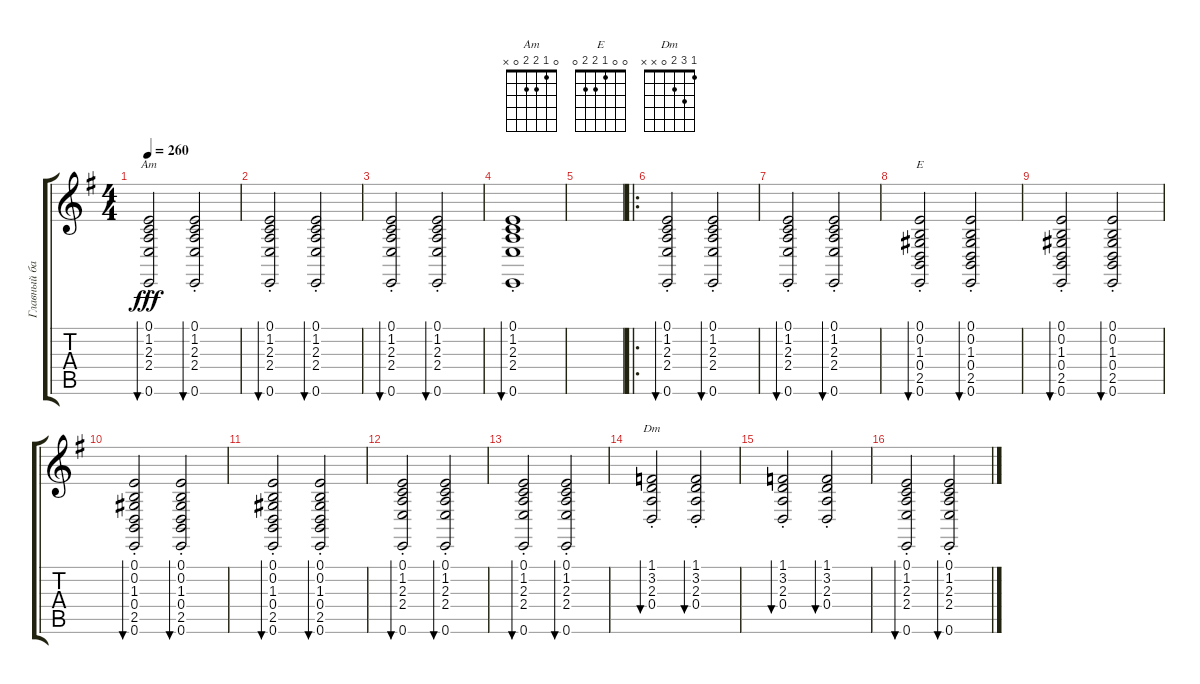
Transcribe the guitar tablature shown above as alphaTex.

\track ("Главный барабан" "Главный ба") {instrument taikodrum}
\staff {score tabs}
\tuning (E4 B3 G3 D3 A2 E2) {hide}
\chord ("Am" 0 1 2 2 0 x)
\chord ("E" 0 0 1 2 2 0)
\chord ("Dm" 1 3 2 0 x x)
\ts (4 4)
\tempo 260
\clef g2
\ks g
(0.1{st} 1.2{st} 2.3{st} 2.4{st} 0.6{st}).2{bu 480 ch "Am" dy fff instrument taikodrum} (0.1{st} 1.2{st} 2.3{st} 2.4{st} 0.6{st}).2{bu 480} |
(0.1{st} 1.2{st} 2.3{st} 2.4{st} 0.6{st}).2{bu 480} (0.1{st} 1.2{st} 2.3{st} 2.4{st} 0.6{st}).2{bu 480} |
(0.1{st} 1.2{st} 2.3{st} 2.4{st} 0.6{st}).2{bu 480} (0.1{st} 1.2{st} 2.3{st} 2.4{st} 0.6{st}).2{bu 480} |
(0.1{st} 1.2{st} 2.3{st} 2.4{st} 0.6{st}).1{bu 480} |
|
\ro
(0.1{st} 1.2{st} 2.3{st} 2.4{st} 0.6{st}).2{bu 480} (0.1{st} 1.2{st} 2.3{st} 2.4{st} 0.6{st}).2{bu 480} |
(0.1{st} 1.2{st} 2.3{st} 2.4{st} 0.6{st}).2{bu 480} (0.1{st} 1.2{st} 2.3{st} 2.4{st} 0.6{st}).2{bu 480} |
(0.1{st} 0.2{st} 1.3{st} 0.4{st} 2.5{st} 0.6{st}).2{bu 480 ch "E"} (0.1{st} 0.2{st} 1.3{st} 0.4{st} 2.5{st} 0.6{st}).2{bu 480} |
(0.1{st} 0.2{st} 1.3{st} 0.4{st} 2.5{st} 0.6{st}).2{bu 480} (0.1{st} 0.2{st} 1.3{st} 0.4{st} 2.5{st} 0.6{st}).2{bu 480} |
(0.1{st} 0.2{st} 1.3{st} 0.4{st} 2.5{st} 0.6{st}).2{bu 480} (0.1{st} 0.2{st} 1.3{st} 0.4{st} 2.5{st} 0.6{st}).2{bu 480} |
(0.1{st} 0.2{st} 1.3{st} 0.4{st} 2.5{st} 0.6{st}).2{bu 480} (0.1{st} 0.2{st} 1.3{st} 0.4{st} 2.5{st} 0.6{st}).2{bu 480} |
(0.1{st} 1.2{st} 2.3{st} 2.4{st} 0.6{st}).2{bu 480} (0.1{st} 1.2{st} 2.3{st} 2.4{st} 0.6{st}).2{bu 480} |
(0.1{st} 1.2{st} 2.3{st} 2.4{st} 0.6{st}).2{bu 480} (0.1{st} 1.2{st} 2.3{st} 2.4{st} 0.6{st}).2{bu 480} |
(1.1{st} 3.2{st} 2.3{st} 0.4{st}).2{bu 480 ch "Dm"} (1.1{st} 3.2{st} 2.3{st} 0.4{st}).2{bu 480} |
(1.1{st} 3.2{st} 2.3{st} 0.4{st}).2{bu 480} (1.1{st} 3.2{st} 2.3{st} 0.4{st}).2{bu 480} |
(0.1{st} 1.2{st} 2.3{st} 2.4{st} 0.6{st}).2{bu 480} (0.1{st} 1.2{st} 2.3{st} 2.4{st} 0.6{st}).2{bu 480}
